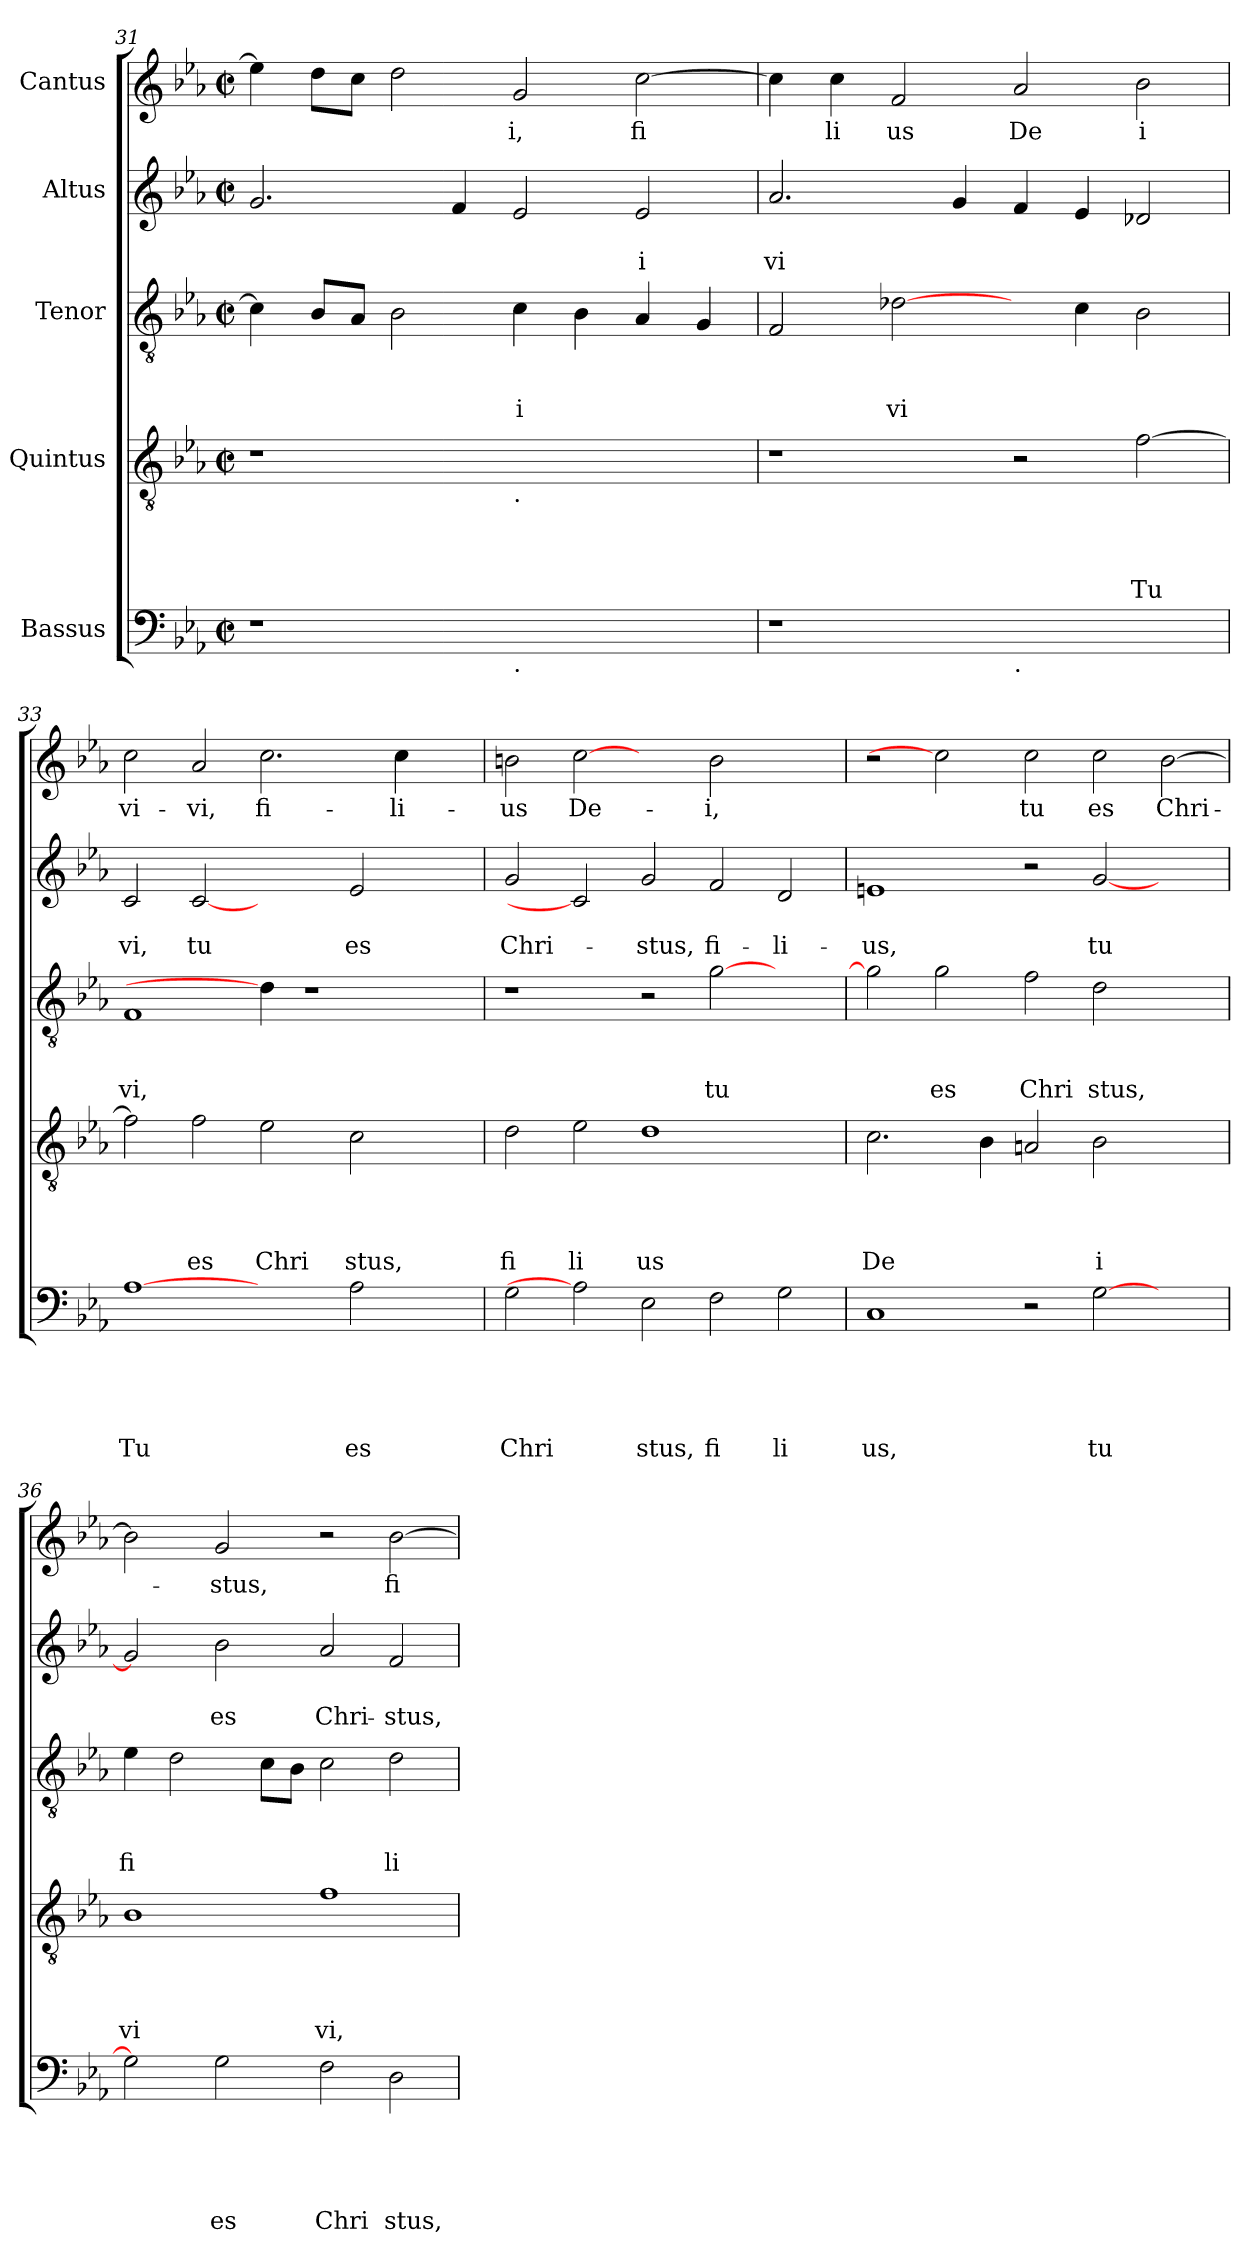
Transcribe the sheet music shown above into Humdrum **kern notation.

**kern	**text	**text	**text	**text	**text	**kern	**text	**text	**text	**text	**kern	**text	**text	**text	**kern	**text	**text	**kern	**text
*part5	*part5	*part5	*part5	*part5	*part5	*part4	*part4	*part4	*part4	*part4	*part3	*part3	*part3	*part3	*part2	*part2	*part2	*part1	*part1
*staff5	*staff5	*staff5	*staff5	*staff5	*staff5	*staff4	*staff4	*staff4	*staff4	*staff4	*staff3	*staff3	*staff3	*staff3	*staff2	*staff2	*staff2	*staff1	*staff1
*I"Bassus	*	*	*	*	*	*I"Quintus	*	*	*	*	*I"Tenor	*	*	*	*I"Altus	*	*	*I"Cantus	*
*clefF4	*	*	*	*	*	*clefGv2	*	*	*	*	*clefGv2	*	*	*	*clefG2	*	*	*clefG2	*
*k[b-e-a-]	*	*	*	*	*	*k[b-e-a-]	*	*	*	*	*k[b-e-a-]	*	*	*	*k[b-e-a-]	*	*	*k[b-e-a-]	*
*E-:	*	*	*	*	*	*E-:	*	*	*	*	*E-:	*	*	*	*E-:	*	*	*E-:	*
*M2/2	*	*	*	*	*	*M2/2	*	*	*	*	*M2/2	*	*	*	*M2/2	*	*	*M2/2	*
*met(c|)	*	*	*	*	*	*met(c|)	*	*	*	*	*met(c|)	*	*	*	*met(c|)	*	*	*met(c|)	*
=31	=31	=31	=31	=31	=31	=31	=31	=31	=31	=31	=31	=31	=31	=31	=31	=31	=31	=31	=31
1r	.	.	.	.	.	1r	.	.	.	.	4c\]	.	.	.	2.g/	.	.	4ee-\]	.
.	.	.	.	.	.	.	.	.	.	.	8B-/L	.	.	.	.	.	.	8dd\L	.
.	.	.	.	.	.	.	.	.	.	.	8A-/J	.	.	.	.	.	.	8cc\J	.
.	.	.	.	.	.	.	.	.	.	.	2B-\	.	.	.	.	.	.	2dd\	.
.	.	.	.	.	.	.	.	.	.	.	.	.	.	.	4f/	.	.	.	.
!	!	!	!	!	!	!LO:TX:b:t=.	!	!	!	!	!	!	!	!	!	!	!	!	!
!LO:TX:b:t=.	!	!	!	!	!	!	!	!	!	!	!	!	!	!	!	!	!	!	!
!	!	!	!	!	!	!	!	!	!	!	!	!	!	!LO:LY:b	!	!	!	!	!LO:LY:b
1ryy	.	.	.	.	.	1ryy	.	.	.	.	4c\	.	.	i	2e-/	.	.	2g/	i,
.	.	.	.	.	.	.	.	.	.	.	4B-\	.	.	.	.	.	.	.	.
!	!	!	!	!	!	!	!	!	!	!	!	!	!	!	!	!	!LO:LY:b	!	!LO:LY:b
.	.	.	.	.	.	.	.	.	.	.	4A-/	.	.	.	2e-/	.	i	[>2cc\	fi
.	.	.	.	.	.	.	.	.	.	.	4G/	.	.	.	.	.	.	.	.
=32	=32	=32	=32	=32	=32	=32	=32	=32	=32	=32	=32	=32	=32	=32	=32	=32	=32	=32	=32
!	!	!	!	!	!	!	!	!	!	!	!	!	!	!	!	!	!LO:LY:b	!	!
1r	.	.	.	.	.	1r	.	.	.	.	2F/	.	.	.	2.a-/	.	vi	4cc\]	.
!	!	!	!	!	!	!	!	!	!	!	!	!	!	!	!	!	!	!	!LO:LY:b
.	.	.	.	.	.	.	.	.	.	.	.	.	.	.	.	.	.	4cc\	li
!	!	!	!	!	!	!	!	!	!	!	!	!	!	!LO:LY:b	!	!	!	!	!LO:LY:b
.	.	.	.	.	.	.	.	.	.	.	[2d-X\	.	.	vi	.	.	.	2f/	us
.	.	.	.	.	.	.	.	.	.	.	.	.	.	.	4g/	.	.	.	.
!LO:TX:b:t=.	!	!	!	!	!	!	!	!	!	!	!	!	!	!	!	!	!	!	!
!	!	!	!	!	!	!	!	!	!	!	!	!	!	!	!	!	!	!	!LO:LY:b
1ryy	.	.	.	.	.	2r	.	.	.	.	4ryy	.	.	.	4f/	.	.	2a-/	De
.	.	.	.	.	.	.	.	.	.	.	4c\	.	.	.	4e-/	.	.	.	.
!	!	!	!	!	!	!	!	!	!	!LO:LY:b	!	!	!	!	!	!	!	!	!LO:LY:b
.	.	.	.	.	.	[>2f\	.	.	.	Tu	2B-\	.	.	.	2d-X/	.	.	2b-\	i
!!LO:PB:g=z
=33	=33	=33	=33	=33	=33	=33	=33	=33	=33	=33	=33	=33	=33	=33	=33	=33	=33	=33	=33
!	!	!	!	!	!LO:LY:b	!	!	!	!	!	!	!	!	!LO:LY:b	!	!	!LO:LY:b	!	!LO:LY:b
[1A-	.	.	.	.	Tu	2f\]	.	.	.	.	1F	.	.	vi,	2c/	.	vi,	2cc\	vi-
!	!	!	!	!	!	!	!	!	!	!LO:LY:b	!	!	!	!	!	!	!LO:LY:b	!	!LO:LY:b
.	.	.	.	.	.	2f\	.	.	.	es	.	.	.	.	[2c	.	tu	2a-/	-vi,
!	!	!	!	!	!	!	!	!	!	!LO:LY:b	!	!	!	!	!	!	!	!	!LO:LY:b
2ryy	.	.	.	.	.	2e-\	.	.	.	Chri	4d-\]	.	.	.	2ryy	.	.	2.cc\	fi-
.	.	.	.	.	.	.	.	.	.	.	1r	.	.	.	.	.	.	.	.
!	!	!	!	!	!LO:LY:b	!	!	!	!	!LO:LY:b	!	!	!	!	!	!	!LO:LY:b	!	!
2A-\	.	.	.	.	es	2c\	.	.	.	stus,	.	.	.	.	2e-/	.	es	.	.
!	!	!	!	!	!	!	!	!	!	!	!	!	!	!	!	!	!	!	!LO:LY:b
.	.	.	.	.	.	.	.	.	.	.	.	.	.	.	.	.	.	4cc\	-li-
4ryy	.	.	.	.	.	4ryy	.	.	.	.	.	.	.	.	4ryy	.	.	4ryy	.
=34	=34	=34	=34	=34	=34	=34	=34	=34	=34	=34	=34	=34	=34	=34	=34	=34	=34	=34	=34
!	!	!	!	!	!LO:LY:b	!	!	!	!	!LO:LY:b	!	!	!	!	!	!	!LO:LY:b	!	!LO:LY:b
2G\	.	.	.	.	Chri	2d\	.	.	.	fi	1r	.	.	.	2g/	.	Chri-	2bn\	-us
!	!	!	!	!	!	!	!	!	!	!LO:LY:b	!	!	!	!	!	!	!	!	!LO:LY:b
2A-]	.	.	.	.	.	2e-\	.	.	.	li	.	.	.	.	2c]	.	.	[2cc	De-
!	!	!	!	!	!LO:LY:b	!	!	!	!	!LO:LY:b	!	!	!	!	!	!	!LO:LY:b	!	!
2E-\	.	.	.	.	stus,	1d	.	.	.	us	2r	.	.	.	2g/	.	-stus,	2ryy	.
!	!	!	!	!	!LO:LY:b	!	!	!	!	!	!	!	!	!LO:LY:b	!	!	!LO:LY:b	!	!LO:LY:b
2F\	.	.	.	.	fi	.	.	.	.	.	[>2g\	.	.	tu	2f/	.	fi-	2b\	-i,
!	!	!	!	!	!LO:LY:b	!	!	!	!	!	!	!	!	!	!	!	!LO:LY:b	!	!
2G\	.	.	.	.	li	2ryy	.	.	.	.	2ryy	.	.	.	2d/	.	-li-	2ryy	.
=35	=35	=35	=35	=35	=35	=35	=35	=35	=35	=35	=35	=35	=35	=35	=35	=35	=35	=35	=35
!	!	!	!	!	!LO:LY:b	!	!	!	!	!LO:LY:b	!	!	!	!	!	!	!LO:LY:b	!	!
1C	.	.	.	.	us,	2.c\	.	.	.	De	2g\]	.	.	.	1en	.	-us,	2r	.
!	!	!	!	!	!	!	!	!	!	!	!	!	!	!LO:LY:b	!	!	!	!	!
.	.	.	.	.	.	.	.	.	.	.	2g\	.	.	es	.	.	.	2cc]	.
.	.	.	.	.	.	4B-\	.	.	.	.	.	.	.	.	.	.	.	.	.
!	!	!	!	!	!	!	!	!	!	!	!	!	!	!LO:LY:b	!	!	!	!	!LO:LY:b
2r	.	.	.	.	.	2An/	.	.	.	.	2f\	.	.	Chri	2r	.	.	2cc\	tu
!	!	!	!	!	!LO:LY:b	!	!	!	!	!LO:LY:b	!	!	!	!LO:LY:b	!	!	!LO:LY:b	!	!LO:LY:b
[>2G\	.	.	.	.	tu	2B-\	.	.	.	i	2d\	.	.	stus,	[<2g/	.	tu	2cc\	es
!	!	!	!	!	!	!	!	!	!	!	!	!	!	!	!	!	!	!	!LO:LY:b
2ryy	.	.	.	.	.	2ryy	.	.	.	.	2ryy	.	.	.	2ryy	.	.	[>2b-\	Chri-
=36	=36	=36	=36	=36	=36	=36	=36	=36	=36	=36	=36	=36	=36	=36	=36	=36	=36	=36	=36
!	!	!	!	!	!	!	!	!	!	!LO:LY:b	!	!	!	!LO:LY:b	!	!	!	!	!
2G\]	.	.	.	.	.	1B-	.	.	.	vi	4e-\	.	.	fi	2g/]	.	.	2b-\]	.
.	.	.	.	.	.	.	.	.	.	.	2d\	.	.	.	.	.	.	.	.
!	!	!	!	!	!LO:LY:b	!	!	!	!	!	!	!	!	!	!	!	!LO:LY:b	!	!LO:LY:b
2G\	.	.	.	.	es	.	.	.	.	.	.	.	.	.	2b-\	.	es	2g/	-stus,
.	.	.	.	.	.	.	.	.	.	.	8c\L	.	.	.	.	.	.	.	.
.	.	.	.	.	.	.	.	.	.	.	8B-\J	.	.	.	.	.	.	.	.
!	!	!	!	!	!LO:LY:b	!	!	!	!	!LO:LY:b	!	!	!	!	!	!	!LO:LY:b	!	!
2F\	.	.	.	.	Chri	1f	.	.	.	vi,	2c\	.	.	.	2a-/	.	Chri-	2r	.
!	!	!	!	!	!LO:LY:b	!	!	!	!	!	!	!	!	!LO:LY:b	!	!	!LO:LY:b	!	!LO:LY:b
2D\	.	.	.	.	stus,	.	.	.	.	.	2d\	.	.	li	2f/	.	-stus,	[>2b-\	fi-
=	=	=	=	=	=	=	=	=	=	=	=	=	=	=	=	=	=	=	=
*-	*-	*-	*-	*-	*-	*-	*-	*-	*-	*-	*-	*-	*-	*-	*-	*-	*-	*-	*-
